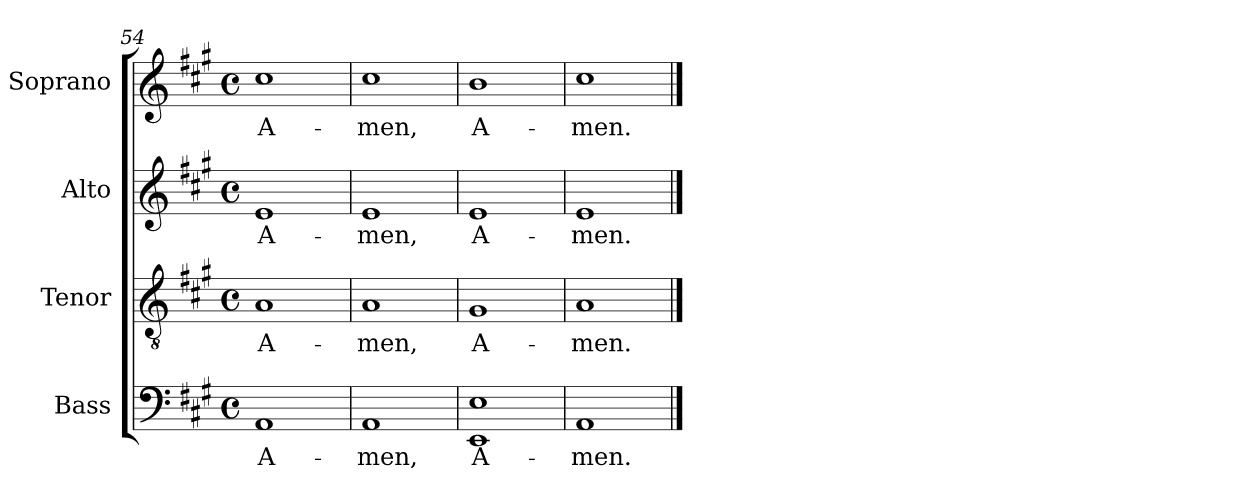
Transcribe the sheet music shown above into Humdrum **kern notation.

**kern	**text	**kern	**text	**kern	**text	**kern	**text
*part4	*part4	*part3	*part3	*part2	*part2	*part1	*part1
*staff4	*staff4	*staff3	*staff3	*staff2	*staff2	*staff1	*staff1
*I"Bass	*	*I"Tenor	*	*I"Alto	*	*I"Soprano	*
*I'B.	*	*I'T.	*	*I'A.	*	*I'S.	*
*clefF4	*	*clefGv2	*	*clefG2	*	*clefG2	*
*	*	*ITrd7c12	*	*	*	*	*
*k[f#c#g#]	*	*k[f#c#g#]	*	*k[f#c#g#]	*	*k[f#c#g#]	*
*A:	*	*A:	*	*A:	*	*A:	*
*M4/4	*	*M4/4	*	*M4/4	*	*M4/4	*
*met(c)	*	*met(c)	*	*met(c)	*	*met(c)	*
=54	=54	=54	=54	=54	=54	=54	=54
!	!LO:LY:b:color=#000000	!	!	!	!	!	!
!	!	!	!LO:LY:b:color=#000000	!	!	!	!
!	!	!	!	!	!LO:LY:b:color=#000000	!	!
!	!	!	!	!	!	!	!LO:LY:b:color=#000000
1AAi	A-	1AAi	A-	1ei	A-	1cc#i	A-
=55	=55	=55	=55	=55	=55	=55	=55
!	!LO:LY:b:color=#000000	!	!	!	!	!	!
!	!	!	!LO:LY:b:color=#000000	!	!	!	!
!	!	!	!	!	!LO:LY:b:color=#000000	!	!
!	!	!	!	!	!	!	!LO:LY:b:color=#000000
1AAi	-men,	1AAi	-men,	1ei	-men,	1cc#i	-men,
=56	=56	=56	=56	=56	=56	=56	=56
!	!LO:LY:b:color=#000000	!	!	!	!	!	!
!	!	!	!LO:LY:b:color=#000000	!	!	!	!
!	!	!	!	!	!LO:LY:b:color=#000000	!	!
!	!	!	!	!	!	!	!LO:LY:b:color=#000000
1EEi 1Ei	A-	1GG#i	A-	1ei	A-	1bi	A-
=57	=57	=57	=57	=57	=57	=57	=57
!	!LO:LY:b:color=#000000	!	!	!	!	!	!
!	!	!	!LO:LY:b:color=#000000	!	!	!	!
!	!	!	!	!	!LO:LY:b:color=#000000	!	!
!	!	!	!	!	!	!	!LO:LY:b:color=#000000
1AAi	-men.	1AAi	-men.	1ei	-men.	1cc#i	-men.
==	==	==	==	==	==	==	==
*-	*-	*-	*-	*-	*-	*-	*-
